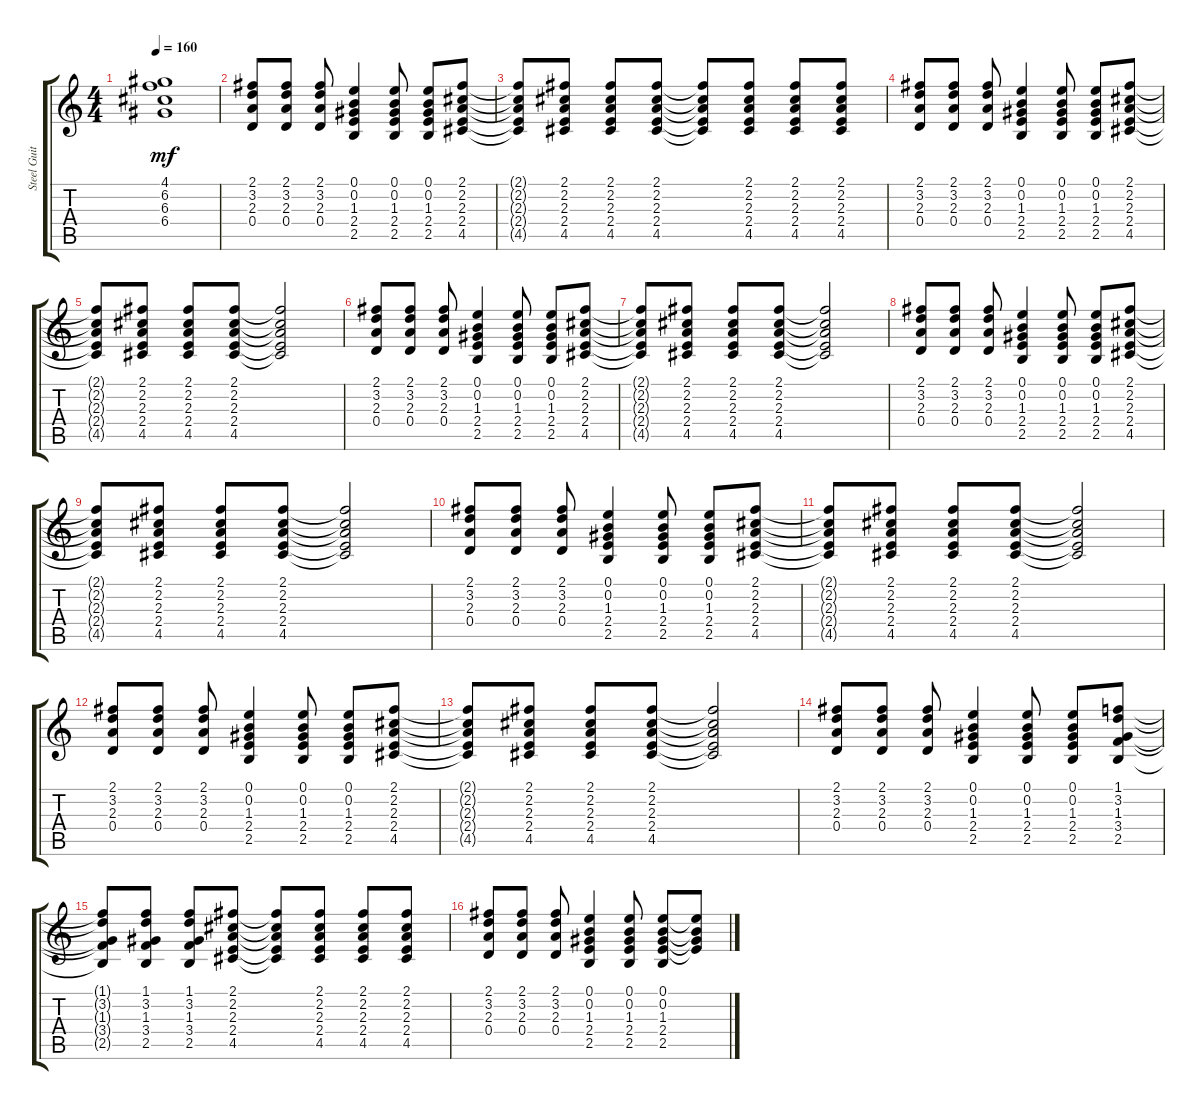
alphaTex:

\track ("Steel Guitar" "Steel Guit") {instrument acousticguitarsteel}
\staff {score tabs}
\tuning (E4 B3 G3 D3 A2 E2) {hide}
\ts (4 4)
\tempo 160
\clef g2
\ks c
(4.1{t} 6.2{t} 6.3{t} 6.4{t}).1{dy mf} |
(2.1 3.2 2.3 0.4).8 (2.1 3.2 2.3 0.4).8 (2.1 3.2 2.3 0.4).8 (0.1 0.2 1.3 2.4 2.5).4 (0.1 0.2 1.3 2.4 2.5).8 (0.1 0.2 1.3 2.4 2.5).8 (2.1 2.2 2.3 2.4 4.5).8 |
(2.1{t} 2.2{t} 2.3{t} 2.4{t} 4.5{t}).8 (2.1 2.2 2.3 2.4 4.5).8 (2.1 2.2 2.3 2.4 4.5).8 (2.1 2.2 2.3 2.4 4.5).8 (2.1{t} 2.2{t} 2.3{t} 2.4{t} 4.5{t}).8 (2.1 2.2 2.3 2.4 4.5).8 (2.1 2.2 2.3 2.4 4.5).8 (2.1 2.2 2.3 2.4 4.5).8 |
(2.1 3.2 2.3 0.4).8 (2.1 3.2 2.3 0.4).8 (2.1 3.2 2.3 0.4).8 (0.1 0.2 1.3 2.4 2.5).4 (0.1 0.2 1.3 2.4 2.5).8 (0.1 0.2 1.3 2.4 2.5).8 (2.1 2.2 2.3 2.4 4.5).8 |
(2.1{t} 2.2{t} 2.3{t} 2.4{t} 4.5{t}).8 (2.1 2.2 2.3 2.4 4.5).8 (2.1 2.2 2.3 2.4 4.5).8 (2.1 2.2 2.3 2.4 4.5).8 (2.1{t} 2.2{t} 2.3{t} 2.4{t} 4.5{t}).2 |
(2.1 3.2 2.3 0.4).8 (2.1 3.2 2.3 0.4).8 (2.1 3.2 2.3 0.4).8 (0.1 0.2 1.3 2.4 2.5).4 (0.1 0.2 1.3 2.4 2.5).8 (0.1 0.2 1.3 2.4 2.5).8 (2.1 2.2 2.3 2.4 4.5).8 |
(2.1{t} 2.2{t} 2.3{t} 2.4{t} 4.5{t}).8 (2.1 2.2 2.3 2.4 4.5).8 (2.1 2.2 2.3 2.4 4.5).8 (2.1 2.2 2.3 2.4 4.5).8 (2.1{t} 2.2{t} 2.3{t} 2.4{t} 4.5{t}).2 |
(2.1 3.2 2.3 0.4).8 (2.1 3.2 2.3 0.4).8 (2.1 3.2 2.3 0.4).8 (0.1 0.2 1.3 2.4 2.5).4 (0.1 0.2 1.3 2.4 2.5).8 (0.1 0.2 1.3 2.4 2.5).8 (2.1 2.2 2.3 2.4 4.5).8 |
(2.1{t} 2.2{t} 2.3{t} 2.4{t} 4.5{t}).8 (2.1 2.2 2.3 2.4 4.5).8 (2.1 2.2 2.3 2.4 4.5).8 (2.1 2.2 2.3 2.4 4.5).8 (2.1{t} 2.2{t} 2.3{t} 2.4{t} 4.5{t}).2 |
(2.1 3.2 2.3 0.4).8 (2.1 3.2 2.3 0.4).8 (2.1 3.2 2.3 0.4).8 (0.1 0.2 1.3 2.4 2.5).4 (0.1 0.2 1.3 2.4 2.5).8 (0.1 0.2 1.3 2.4 2.5).8 (2.1 2.2 2.3 2.4 4.5).8 |
(2.1{t} 2.2{t} 2.3{t} 2.4{t} 4.5{t}).8 (2.1 2.2 2.3 2.4 4.5).8 (2.1 2.2 2.3 2.4 4.5).8 (2.1 2.2 2.3 2.4 4.5).8 (2.1{t} 2.2{t} 2.3{t} 2.4{t} 4.5{t}).2 |
(2.1 3.2 2.3 0.4).8 (2.1 3.2 2.3 0.4).8 (2.1 3.2 2.3 0.4).8 (0.1 0.2 1.3 2.4 2.5).4 (0.1 0.2 1.3 2.4 2.5).8 (0.1 0.2 1.3 2.4 2.5).8 (2.1 2.2 2.3 2.4 4.5).8 |
(2.1{t} 2.2{t} 2.3{t} 2.4{t} 4.5{t}).8 (2.1 2.2 2.3 2.4 4.5).8 (2.1 2.2 2.3 2.4 4.5).8 (2.1 2.2 2.3 2.4 4.5).8 (2.1{t} 2.2{t} 2.3{t} 2.4{t} 4.5{t}).2 |
(2.1 3.2 2.3 0.4).8 (2.1 3.2 2.3 0.4).8 (2.1 3.2 2.3 0.4).8 (0.1 0.2 1.3 2.4 2.5).4 (0.1 0.2 1.3 2.4 2.5).8 (0.1 0.2 1.3 2.4 2.5).8 (1.1 3.2 1.3 3.4 2.5).8 |
(1.1{t} 3.2{t} 1.3{t} 3.4{t} 2.5{t}).8 (1.1 3.2 1.3 3.4 2.5).8 (1.1 3.2 1.3 3.4 2.5).8 (2.1 2.2 2.3 2.4 4.5).8 (2.1{t} 2.2{t} 2.3{t} 2.4{t} 4.5{t}).8 (2.1 2.2 2.3 2.4 4.5).8 (2.1 2.2 2.3 2.4 4.5).8 (2.1 2.2 2.3 2.4 4.5).8 |
(2.1 3.2 2.3 0.4).8 (2.1 3.2 2.3 0.4).8 (2.1 3.2 2.3 0.4).8 (0.1 0.2 1.3 2.4 2.5).4 (0.1 0.2 1.3 2.4 2.5).8 (0.1 0.2 1.3 2.4 2.5).8 (0.1{t} 0.2{t} 1.3{t} 2.4{t}).8
